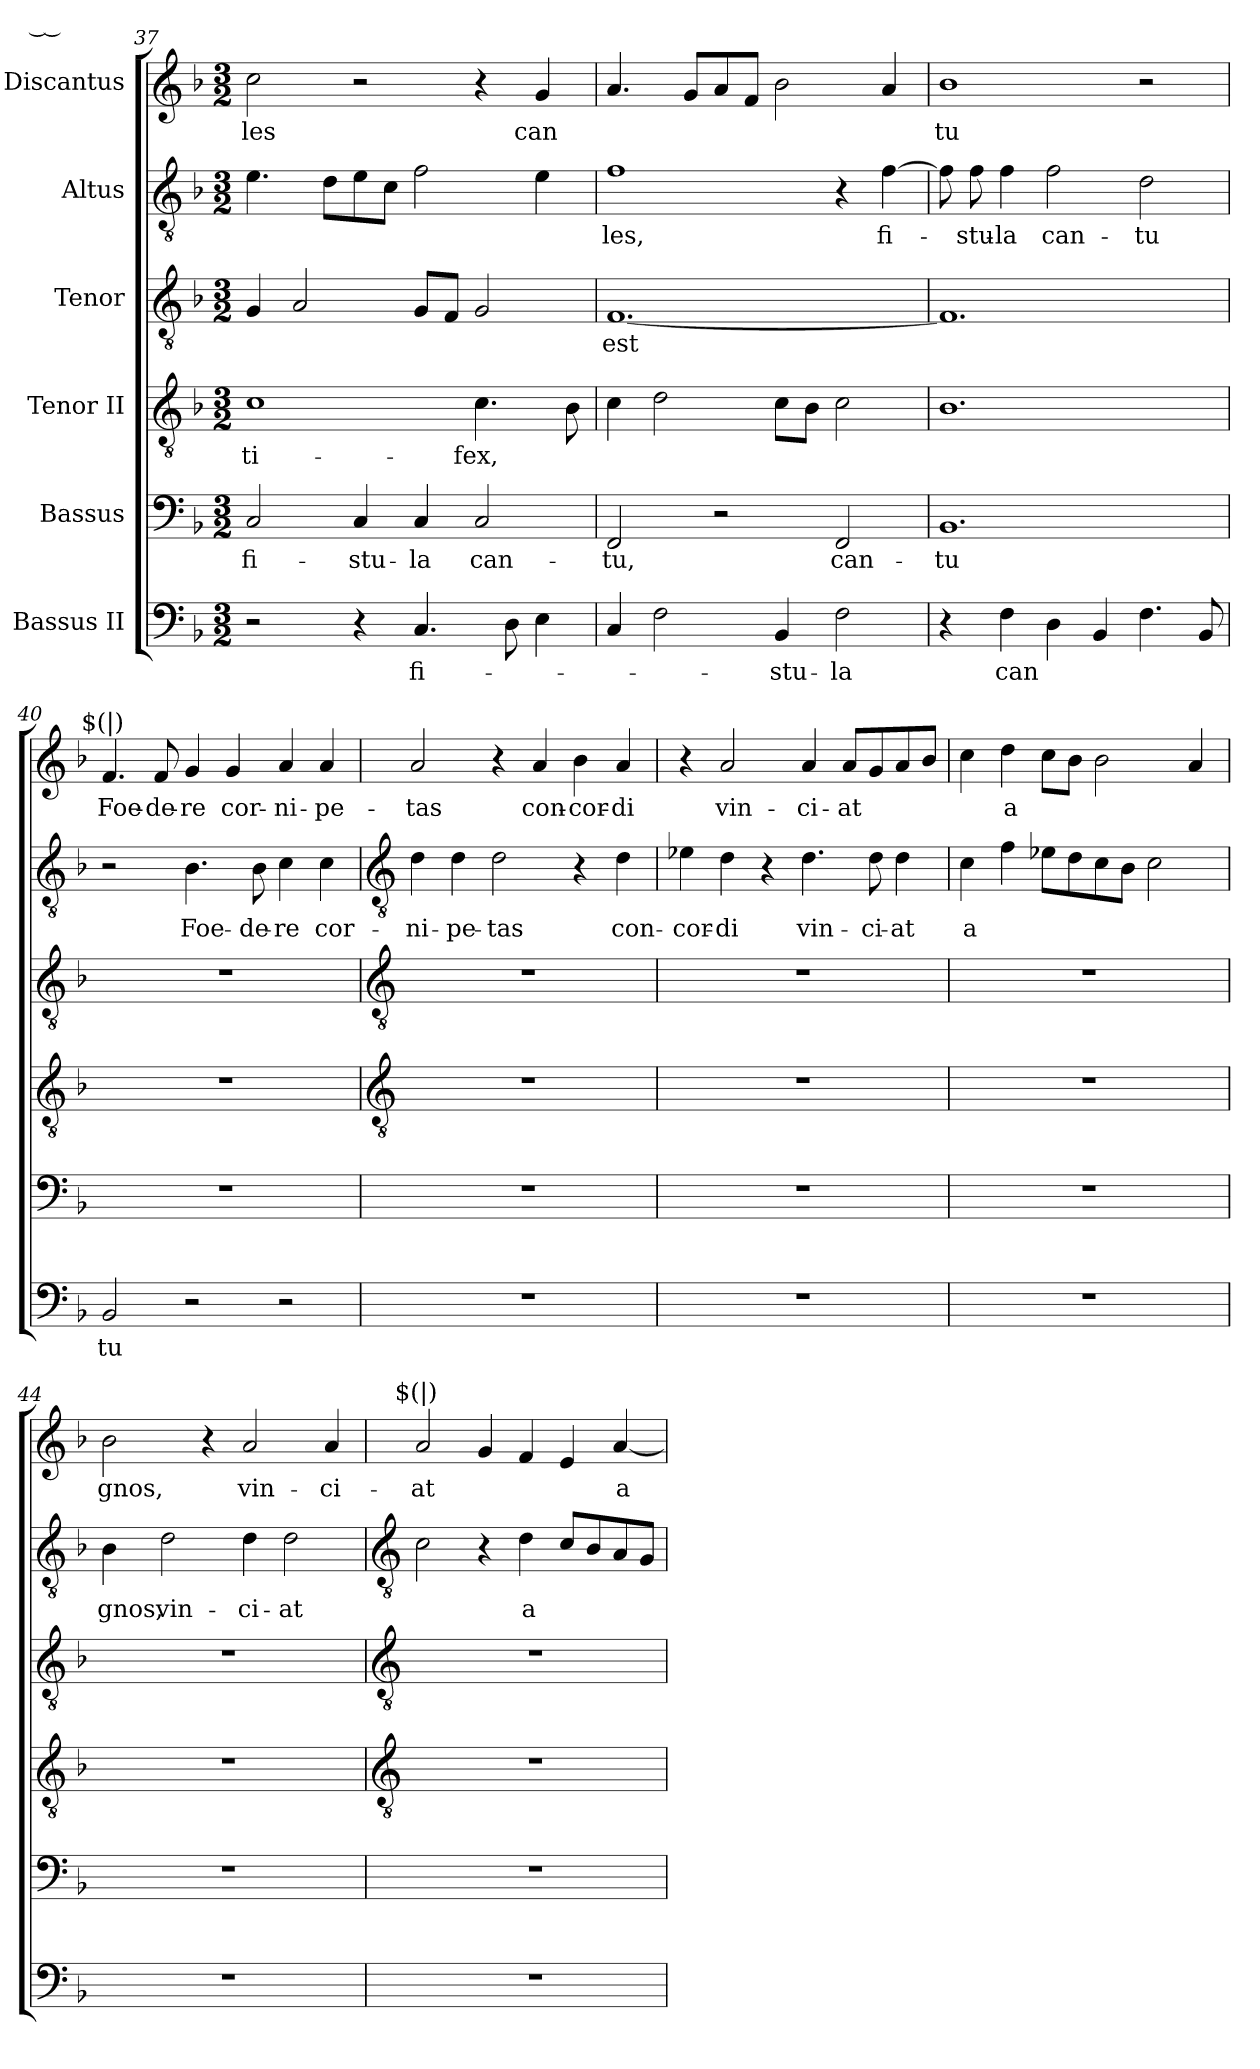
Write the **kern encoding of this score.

**kern	**text	**kern	**text	**kern	**text	**kern	**text	**kern	**text	**kern	**text
*part6	*part6	*part5	*part5	*part4	*part4	*part3	*part3	*part2	*part2	*part1	*part1
*staff6	*staff6	*staff5	*staff5	*staff4	*staff4	*staff3	*staff3	*staff2	*staff2	*staff1	*staff1
*I"Bassus II	*	*I"Bassus	*	*I"Tenor II	*	*I"Tenor	*	*I"Altus	*	*I"Discantus	*
!!LO:LB:g=z
*clefF4	*	*clefF4	*	*clefGv2	*	*clefGv2	*	*clefGv2	*	*clefG2	*
*k[b-]	*	*k[b-]	*	*k[b-]	*	*k[b-]	*	*k[b-]	*	*k[b-]	*
*F:	*	*F:	*	*F:	*	*F:	*	*F:	*	*F:	*
*M3/2	*	*M3/2	*	*M3/2	*	*M3/2	*	*M3/2	*	*M3/2	*
=37	=37	=37	=37	=37	=37	=37	=37	=37	=37	=37	=37
!	!	!	!LO:LY:b	!	!LO:LY:b	!	!	!	!LO:LY:b	!	!LO:LY:b
2r	.	2C	fi-	1c	-ti-	4G	.	4.e	-	2cc	-les
.	.	.	.	.	.	2A	.	.	.	.	.
.	.	.	.	.	.	.	.	8dL	.	.	.
!	!	!	!LO:LY:b	!	!	!	!	!	!	!	!
4r	.	4C	-stu-	.	.	.	.	8e	.	2r	.
.	.	.	.	.	.	.	.	8cJ	.	.	.
!	!LO:LY:b	!	!LO:LY:b	!	!	!	!	!	!	!	!
4.C	fi-	4C	-la	.	.	8GL	.	2f	.	.	.
.	.	.	.	.	.	8FJ	.	.	.	.	.
!	!	!	!LO:LY:b	!	!LO:LY:b	!	!	!	!	!	!
.	.	2C	can-	4.c	-fex,	2G	.	.	.	4r	.
8D	.	.	.	.	.	.	.	.	.	.	.
!	!	!	!	!	!	!	!	!	!	!	!LO:LY:b
4E	.	.	.	.	.	.	.	4e	.	4g	can
.	.	.	.	8B-	.	.	.	.	.	.	.
=38	=38	=38	=38	=38	=38	=38	=38	=38	=38	=38	=38
!	!	!	!LO:LY:b	!	!	!	!LO:LY:b	!	!LO:LY:b	!	!
4C	.	2FF	-tu,	4c	.	[1.F	est	1f	les,	4.a	.
2F	.	.	.	2d	.	.	.	.	.	.	.
.	.	.	.	.	.	.	.	.	.	8gL	.
.	.	2r	.	.	.	.	.	.	.	8a	.
.	.	.	.	.	.	.	.	.	.	8fJ	.
!	!LO:LY:b	!	!	!	!	!	!	!	!	!	!
4BB-	-stu-	.	.	8cL	.	.	.	.	.	2b-	.
.	.	.	.	8B-J	.	.	.	.	.	.	.
!	!LO:LY:b	!	!LO:LY:b	!	!	!	!	!	!	!	!
2F	-la	2FF	can-	2c	.	.	.	4r	.	.	.
!	!	!	!	!	!	!	!	!	!LO:LY:b	!	!
.	.	.	.	.	.	.	.	[4f	fi-	4a	.
=39	=39	=39	=39	=39	=39	=39	=39	=39	=39	=39	=39
!	!	!	!LO:LY:b	!	!	!	!	!	!	!	!LO:LY:b
4r	.	1.BB-	-tu	1.B-	.	1.F]	.	8f]	.	1b-	tu
!	!	!	!	!	!	!	!	!	!LO:LY:b	!	!
.	.	.	.	.	.	.	.	8f	-stu-	.	.
!	!LO:LY:b	!	!	!	!	!	!	!	!LO:LY:b	!	!
4F	can	.	.	.	.	.	.	4f	-la	.	.
!	!	!	!	!	!	!	!	!	!LO:LY:b	!	!
4D	.	.	.	.	.	.	.	2f	can-	.	.
4BB-	.	.	.	.	.	.	.	.	.	.	.
!	!	!	!	!	!	!	!	!	!LO:LY:b	!	!
4.F	.	.	.	.	.	.	.	2d	-tu	2r	.
8BB-	.	.	.	.	.	.	.	.	.	.	.
=40	=40	=40	=40	=40	=40	=40	=40	=40	=40	=40	=40
!	!	!	!	!	!	!	!	!	!	!LO:TX:a:cj:t=$(|)	!
!	!LO:LY:b	!	!	!	!	!	!	!	!	!	!LO:LY:b
2BB-	tu	1.r	.	1.r	.	1.r	.	2r	.	4.f	Foe-
!	!	!	!	!	!	!	!	!	!	!	!LO:LY:b
.	.	.	.	.	.	.	.	.	.	8f	-de-
!	!	!	!	!	!	!	!	!	!LO:LY:b	!	!LO:LY:b
2r	.	.	.	.	.	.	.	4.B-	Foe-	4g	-re
!	!	!	!	!	!	!	!	!	!	!	!LO:LY:b
.	.	.	.	.	.	.	.	.	.	4g	cor-
!	!	!	!	!	!	!	!	!	!LO:LY:b	!	!
.	.	.	.	.	.	.	.	8B-	-de-	.	.
!	!	!	!	!	!	!	!	!	!LO:LY:b	!	!LO:LY:b
2r	.	.	.	.	.	.	.	4c	-re	4a	-ni-
!	!	!	!	!	!	!	!	!	!LO:LY:b	!	!LO:LY:b
.	.	.	.	.	.	.	.	4c	cor-	4a	-pe-
!!LO:LB:g=z
=41	=41	=41	=41	=41	=41	=41	=41	=41	=41	=41	=41
*	*	*	*	*clefGv2	*	*clefGv2	*	*clefGv2	*	*	*
!	!	!	!	!	!	!	!	!	!LO:LY:b	!	!LO:LY:b
1.r	.	1.r	.	1.r	.	1.r	.	4d	-ni-	2a	-tas
!	!	!	!	!	!	!	!	!	!LO:LY:b	!	!
.	.	.	.	.	.	.	.	4d	-pe-	.	.
!	!	!	!	!	!	!	!	!	!LO:LY:b	!	!
.	.	.	.	.	.	.	.	2d	-tas	4r	.
!	!	!	!	!	!	!	!	!	!	!	!LO:LY:b
.	.	.	.	.	.	.	.	.	.	4a	con-
!	!	!	!	!	!	!	!	!	!	!	!LO:LY:b
.	.	.	.	.	.	.	.	4r	.	4b-	-cor-
!	!	!	!	!	!	!	!	!	!LO:LY:b	!	!LO:LY:b
.	.	.	.	.	.	.	.	4d	con-	4a	-di
=42	=42	=42	=42	=42	=42	=42	=42	=42	=42	=42	=42
!	!	!	!	!	!	!	!	!	!LO:LY:b	!	!
1.r	.	1.r	.	1.r	.	1.r	.	4e-	-cor-	4r	.
!	!	!	!	!	!	!	!	!	!LO:LY:b	!	!LO:LY:b
.	.	.	.	.	.	.	.	4d	-di	2a	vin-
.	.	.	.	.	.	.	.	4r	.	.	.
!	!	!	!	!	!	!	!	!	!LO:LY:b	!	!LO:LY:b
.	.	.	.	.	.	.	.	4.d	vin-	4a	-ci-
!	!	!	!	!	!	!	!	!	!	!	!LO:LY:b
.	.	.	.	.	.	.	.	.	.	8aL	-at
!	!	!	!	!	!	!	!	!	!LO:LY:b	!	!
.	.	.	.	.	.	.	.	8d	-ci-	8g	.
!	!	!	!	!	!	!	!	!	!LO:LY:b	!	!
.	.	.	.	.	.	.	.	4d	-at	8a	.
.	.	.	.	.	.	.	.	.	.	8b-J	.
=43	=43	=43	=43	=43	=43	=43	=43	=43	=43	=43	=43
!	!	!	!	!	!	!	!	!	!LO:LY:b	!	!
1.r	.	1.r	.	1.r	.	1.r	.	4c	a	4cc	.
!	!	!	!	!	!	!	!	!	!	!	!LO:LY:b
.	.	.	.	.	.	.	.	4f	.	4dd	a
.	.	.	.	.	.	.	.	8e-XL	.	8ccL	.
.	.	.	.	.	.	.	.	8d	.	8b-J	.
!	!	!	!	!	!	!	!	!	!LO:LY:b	!	!
.	.	.	.	.	.	.	.	8c	-	2b-	.
.	.	.	.	.	.	.	.	8B-J	.	.	.
.	.	.	.	.	.	.	.	2c	.	.	.
.	.	.	.	.	.	.	.	.	.	4a	.
=44	=44	=44	=44	=44	=44	=44	=44	=44	=44	=44	=44
!	!	!	!	!	!	!	!	!	!LO:LY:b	!	!LO:LY:b
1.r	.	1.r	.	1.r	.	1.r	.	4B-	gnos,	2b-	gnos,
!	!	!	!	!	!	!	!	!	!LO:LY:b	!	!
.	.	.	.	.	.	.	.	2d	vin-	.	.
.	.	.	.	.	.	.	.	.	.	4r	.
!	!	!	!	!	!	!	!	!	!LO:LY:b	!	!LO:LY:b
.	.	.	.	.	.	.	.	4d	-ci-	2a	vin-
!	!	!	!	!	!	!	!	!	!LO:LY:b	!	!
.	.	.	.	.	.	.	.	2d	-at	.	.
!	!	!	!	!	!	!	!	!	!	!	!LO:LY:b
.	.	.	.	.	.	.	.	.	.	4a	-ci-
!!LO:LB:g=z
=45	=45	=45	=45	=45	=45	=45	=45	=45	=45	=45	=45
*	*	*	*	*clefGv2	*	*clefGv2	*	*clefGv2	*	*	*
!	!	!	!	!	!	!	!	!	!	!LO:TX:a:cj:t=$(|)	!
!	!	!	!	!	!	!	!	!	!LO:LY:b	!	!LO:LY:b
1.r	.	1.r	.	1.r	.	1.r	.	2c	___	2a	-at
.	.	.	.	.	.	.	.	4r	.	4g	.
!	!	!	!	!	!	!	!	!	!LO:LY:b	!	!
.	.	.	.	.	.	.	.	4d	a	4f	.
.	.	.	.	.	.	.	.	8cL	.	4e	.
.	.	.	.	.	.	.	.	8B-	.	.	.
!	!	!	!	!	!	!	!	!	!	!	!LO:LY:b
.	.	.	.	.	.	.	.	8A	.	[4a	a
.	.	.	.	.	.	.	.	8GJ	.	.	.
=	=	=	=	=	=	=	=	=	=	=	=
*-	*-	*-	*-	*-	*-	*-	*-	*-	*-	*-	*-
